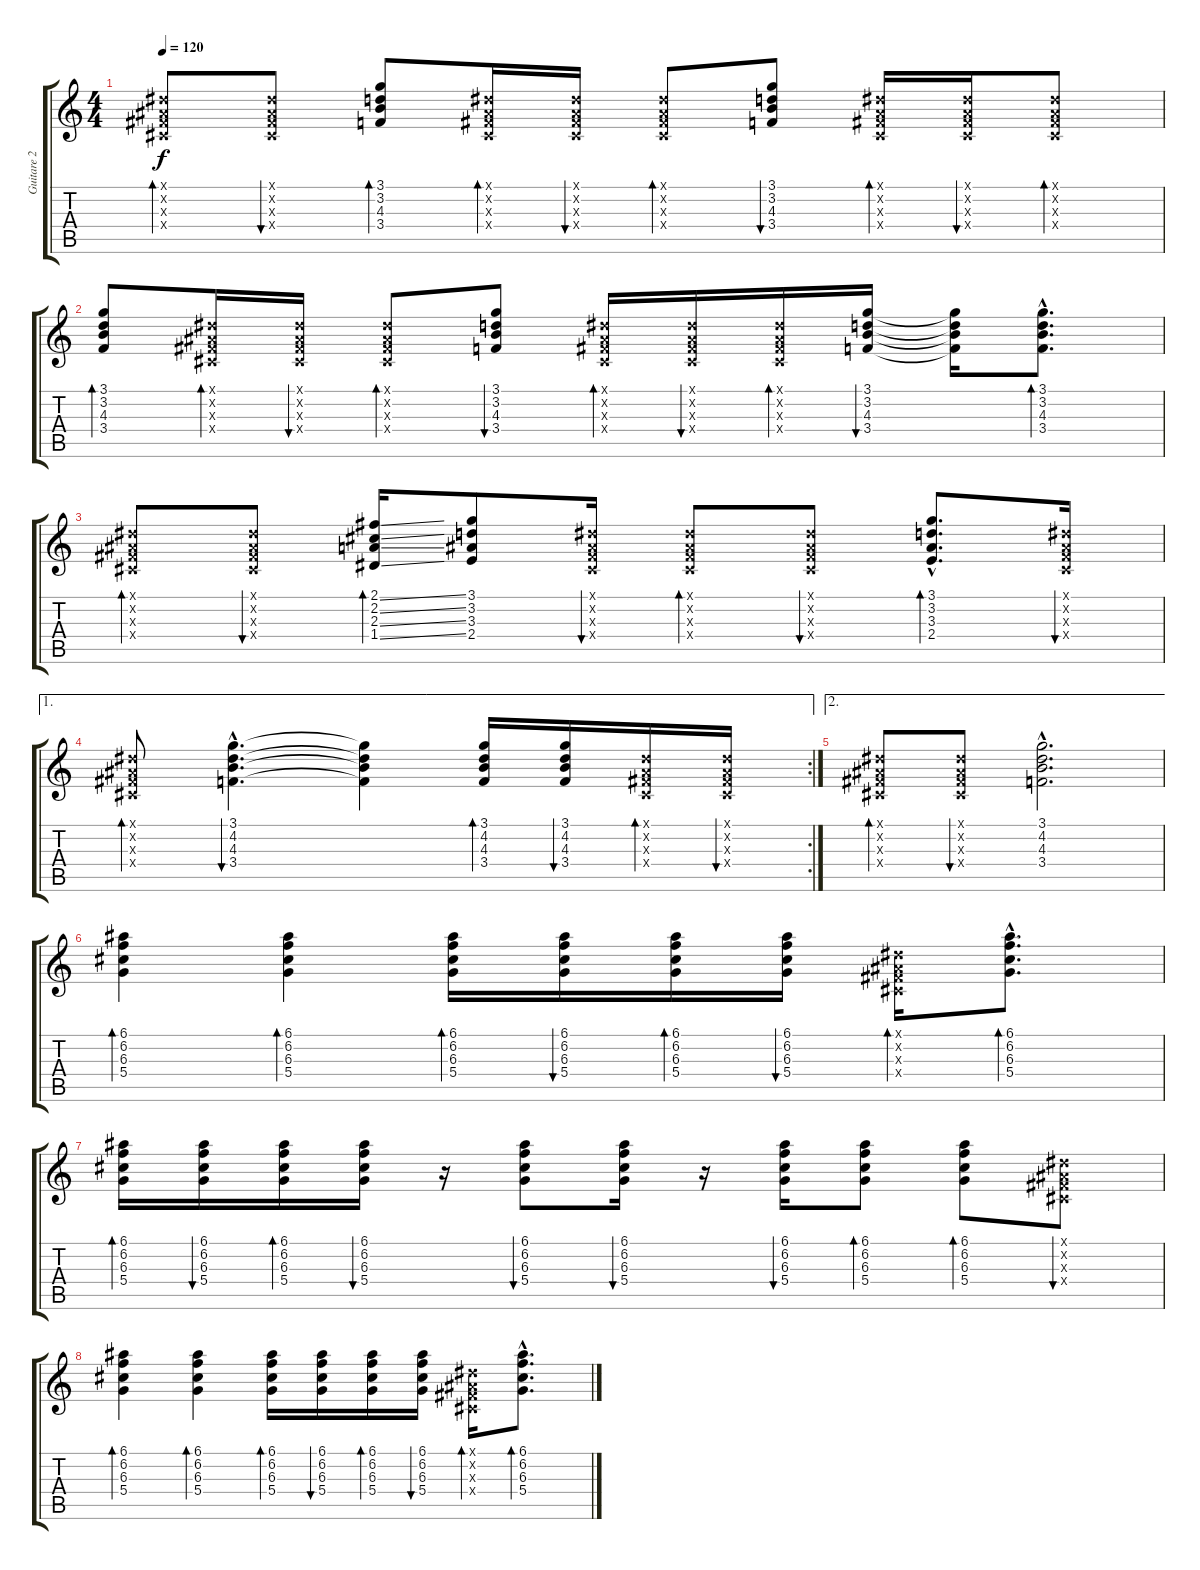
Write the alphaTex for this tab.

\track ("Guitare 2" "Guitare 2") {instrument electricguitarjazz}
\staff {score tabs}
\tuning (E4 B3 G3 D3 A2 E2) {hide}
\ts (4 4)
\tempo 120
\clef g2
\ks c
(-1.1{x} -1.2{x} -1.3{x} -1.4{x}).8{bd 30 dy f} (-1.1{x} -1.2{x} -1.3{x} -1.4{x}).8{bu 30} (3.1 3.2 4.3 3.4).8{bd 30} (-1.1{x} -1.2{x} -1.3{x} -1.4{x}).16{bd 30} (-1.1{x} -1.2{x} -1.3{x} -1.4{x}).16{bu 30} (-1.1{x} -1.2{x} -1.3{x} -1.4{x}).8{bd 30} (3.1 3.2 4.3 3.4).8{bu 30} (-1.1{x} -1.2{x} -1.3{x} -1.4{x}).16{bd 30} (-1.1{x} -1.2{x} -1.3{x} -1.4{x}).16{bu 30} (-1.1{x} -1.2{x} -1.3{x} -1.4{x}).8{bd 30} |
(3.1 3.2 4.3 3.4).8{bd 30} (-1.1{x} -1.2{x} -1.3{x} -1.4{x}).16{bd 30} (-1.1{x} -1.2{x} -1.3{x} -1.4{x}).16{bu 30} (-1.1{x} -1.2{x} -1.3{x} -1.4{x}).8{bd 30} (3.1 3.2 4.3 3.4).8{bu 30} (-1.1{x} -1.2{x} -1.3{x} -1.4{x}).16{bd 30} (-1.1{x} -1.2{x} -1.3{x} -1.4{x}).16{bu 30} (-1.1{x} -1.2{x} -1.3{x} -1.4{x}).16{bd 30} (3.1 3.2 4.3 3.4).16{bu 30} (3.1{t} 3.2{t} 4.3{t} 3.4{t}).16 (3.1{hac} 3.2{hac} 4.3{hac} 3.4{hac}).8{d bd 30} |
(-1.1{x} -1.2{x} -1.3{x} -1.4{x}).8{bd 30} (-1.1{x} -1.2{x} -1.3{x} -1.4{x}).8{bu 30} (2.1{ss} 2.2{ss} 2.3{ss} 1.4{ss}).16{bd 30} (3.1 3.2 3.3 2.4).8 (-1.1{x} -1.2{x} -1.3{x} -1.4{x}).16{bu 30} (-1.1{x} -1.2{x} -1.3{x} -1.4{x}).8{bd 30} (-1.1{x} -1.2{x} -1.3{x} -1.4{x}).8{bu 30} (3.1{hac} 3.2{hac} 3.3{hac} 2.4{hac}).8{d bd 30} (-1.1{x} -1.2{x} -1.3{x} -1.4{x}).16{bu 30} |
\ae 1
\rc 2
(-1.1{x} -1.2{x} -1.3{x} -1.4{x}).8{bd 30} (3.1{hac} 4.2{hac} 4.3{hac} 3.4{hac}).4{d bu 30} (3.1{t} 4.2{t} 4.3{t} 3.4{t}).4 (3.1 4.2 4.3 3.4).16{bd 30} (3.1 4.2 4.3 3.4).16{bu 30} (-1.1{x} -1.2{x} -1.3{x} -1.4{x}).16{bd 30} (-1.1{x} -1.2{x} -1.3{x} -1.4{x}).16{bu 30} |
\ae 2
(-1.1{x} -1.2{x} -1.3{x} -1.4{x}).8{bd 30} (-1.1{x} -1.2{x} -1.3{x} -1.4{x}).8{bu 30} (3.1{hac} 4.2{hac} 4.3{hac} 3.4{hac}).2{d} |
(6.1 6.2 6.3 5.4).4{bd 30} (6.1 6.2 6.3 5.4).4{bd 30} (6.1 6.2 6.3 5.4).16{bd 30} (6.1 6.2 6.3 5.4).16{bu 30} (6.1 6.2 6.3 5.4).16{bd 30} (6.1 6.2 6.3 5.4).16{bu 30} (-1.1{x} -1.2{x} -1.3{x} -1.4{x}).16{bd 30} (6.1{hac} 6.2{hac} 6.3{hac} 5.4{hac}).8{d bd 30} |
(6.1 6.2 6.3 5.4).16{bd 30} (6.1 6.2 6.3 5.4).16{bu 30} (6.1 6.2 6.3 5.4).16{bd 30} (6.1 6.2 6.3 5.4).16{bu 30} r.16 (6.1 6.2 6.3 5.4).8{bu 30} (6.1 6.2 6.3 5.4).16{bu 30} r.16 (6.1 6.2 6.3 5.4).16{bu 30} (6.1 6.2 6.3 5.4).8{bd 30} (6.1 6.2 6.3 5.4).8{bd 30} (-1.1{x} -1.2{x} -1.3{x} -1.4{x}).8{bu 30} |
(6.1 6.2 6.3 5.4).4{bd 30} (6.1 6.2 6.3 5.4).4{bd 30} (6.1 6.2 6.3 5.4).16{bd 30} (6.1 6.2 6.3 5.4).16{bu 30} (6.1 6.2 6.3 5.4).16{bd 30} (6.1 6.2 6.3 5.4).16{bu 30} (-1.1{x} -1.2{x} -1.3{x} -1.4{x}).16{bd 30} (6.1{hac} 6.2{hac} 6.3{hac} 5.4{hac}).8{d bd 30}
